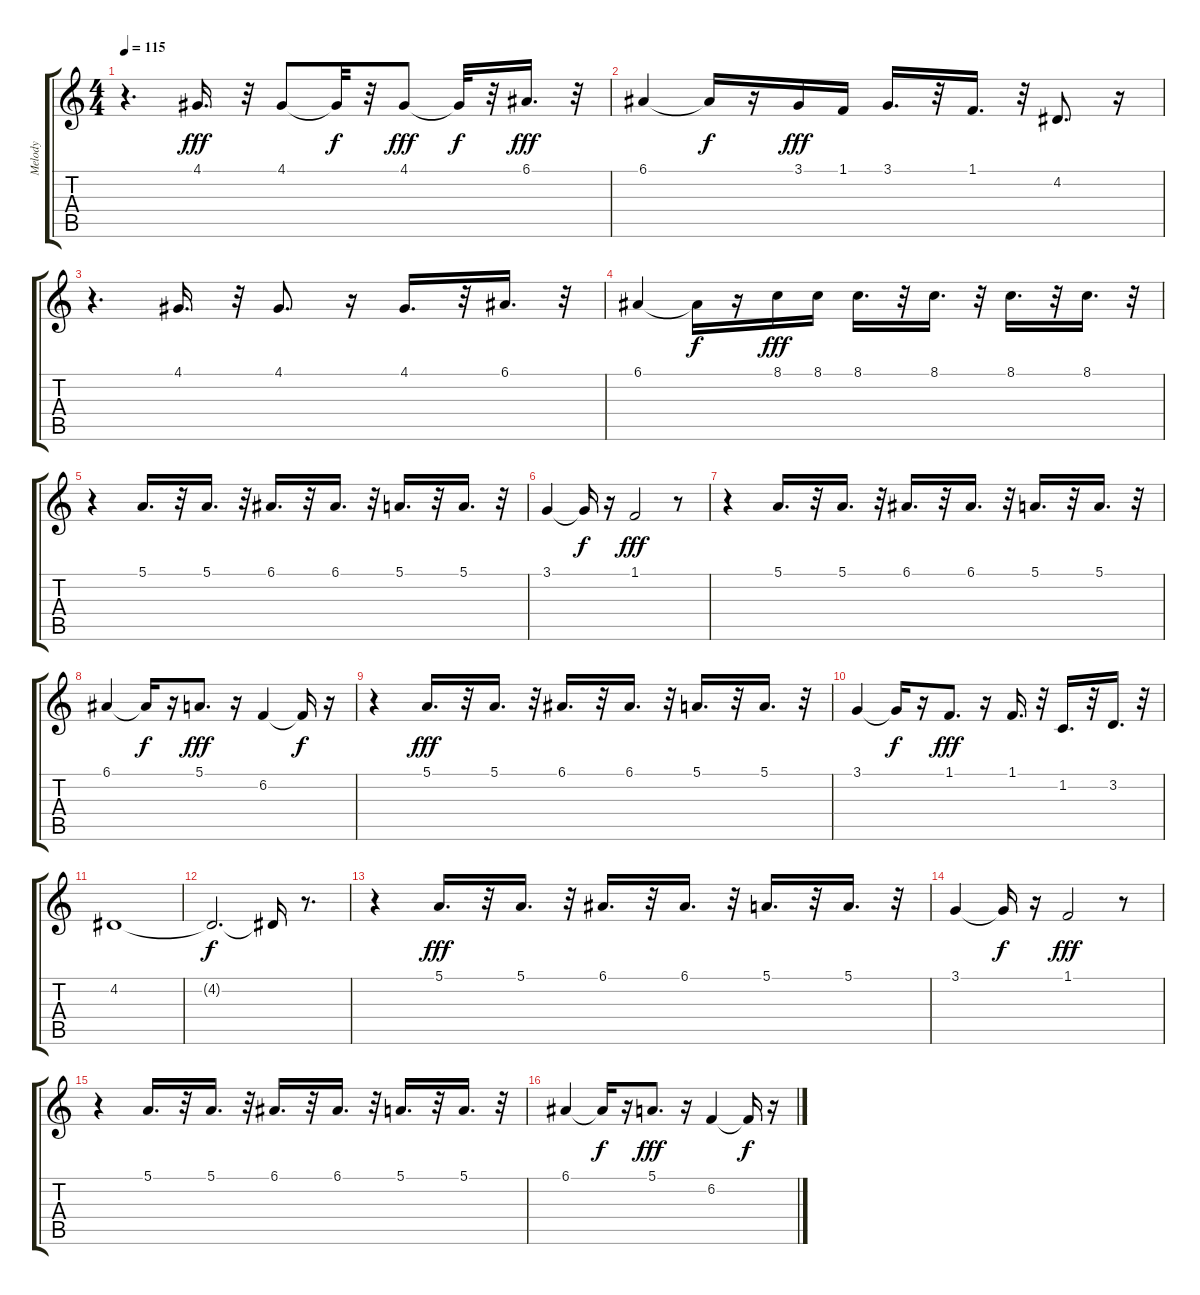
\track ("Melody" "Melody") {instrument synthbrass1}
\staff {score tabs}
\tuning (E4 B3 G3 D3 A2 E2) {hide}
\ts (4 4)
\tempo 115
\clef g2
\ks c
r.4{d dy f} 4.1.16{d dy fff} r.32 4.1.8 4.1{t}.32{dy f} r.32 4.1.8{dy fff} 4.1{t}.32{dy f} r.32 6.1.16{d dy fff} r.32 |
6.1.4 6.1{t}.16{dy f} r.16 3.1.16{dy fff} 1.1.16 3.1.16{d} r.32 1.1.16{d} r.32 4.2.8{d} r.16 |
r.4{d} 4.1.16{d} r.32 4.1.8{d} r.16 4.1.16{d} r.32 6.1.16{d} r.32 |
6.1.4 6.1{t}.16{dy f} r.16 8.1.16{dy fff} 8.1.16 8.1.16{d} r.32 8.1.16{d} r.32 8.1.16{d} r.32 8.1.16{d} r.32 |
r.4 5.1.16{d} r.32 5.1.16{d} r.32 6.1.16{d} r.32 6.1.16{d} r.32 5.1.16{d} r.32 5.1.16{d} r.32 |
3.1.4 3.1{t}.16{dy f} r.16 1.1.2{dy fff} r.8 |
r.4 5.1.16{d} r.32 5.1.16{d} r.32 6.1.16{d} r.32 6.1.16{d} r.32 5.1.16{d} r.32 5.1.16{d} r.32 |
6.1.4 6.1{t}.16{dy f} r.16 5.1.8{d dy fff} r.16 6.2.4 6.2{t}.16{dy f} r.16 |
r.4 5.1.16{d dy fff} r.32 5.1.16{d} r.32 6.1.16{d} r.32 6.1.16{d} r.32 5.1.16{d} r.32 5.1.16{d} r.32 |
3.1.4 3.1{t}.16{dy f} r.16 1.1.8{d dy fff} r.16 1.1.16{d} r.32 1.2.16{d} r.32 3.2.16{d} r.32 |
4.2.1 |
4.2{t}.2{d dy f} 4.2{t}.16 r.8{d} |
r.4 5.1.16{d dy fff} r.32 5.1.16{d} r.32 6.1.16{d} r.32 6.1.16{d} r.32 5.1.16{d} r.32 5.1.16{d} r.32 |
3.1.4 3.1{t}.16{dy f} r.16 1.1.2{dy fff} r.8 |
r.4 5.1.16{d} r.32 5.1.16{d} r.32 6.1.16{d} r.32 6.1.16{d} r.32 5.1.16{d} r.32 5.1.16{d} r.32 |
6.1.4 6.1{t}.16{dy f} r.16 5.1.8{d dy fff} r.16 6.2.4 6.2{t}.16{dy f} r.16
